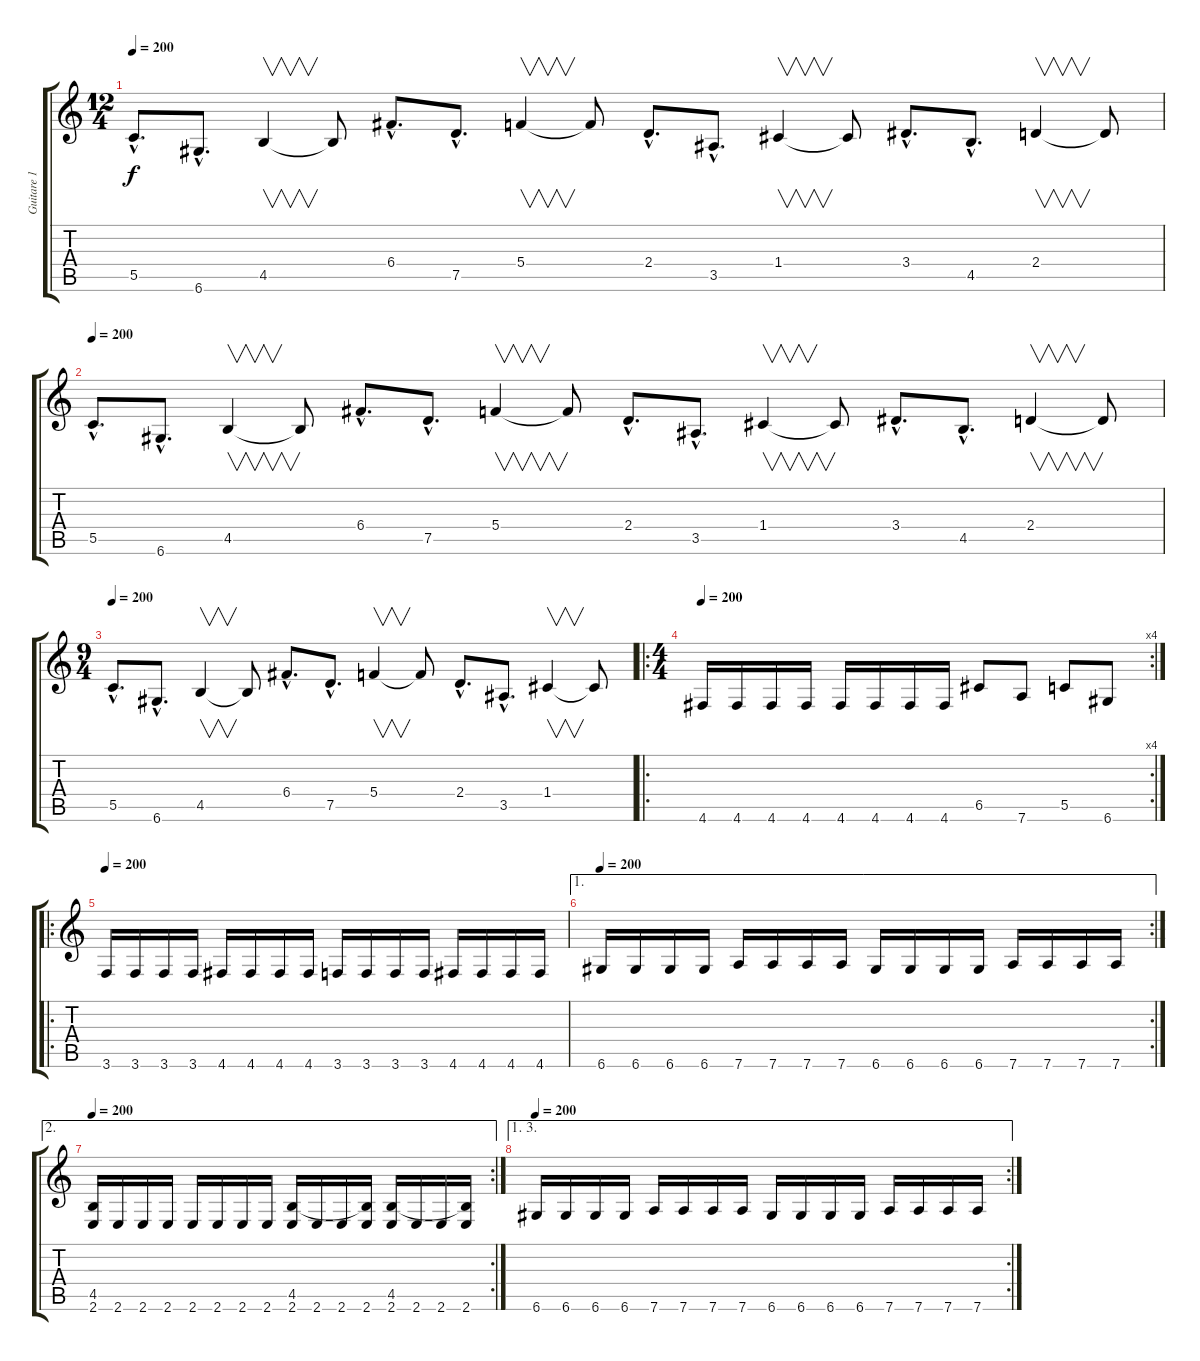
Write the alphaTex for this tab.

\track ("Guitare 1" "Guitare 1") {instrument distortionguitar}
\staff {score tabs}
\tuning (D4 A3 F3 C3 G2 D2) {hide}
\ts (12 4)
\tempo 220
\tempo 200
\clef g2
\ks c
5.5{hac}.8{d dy f} 6.6{hac}.8{d} 4.5.4{v} 4.5{t}.8 6.4{hac}.8{d} 7.5{hac}.8{d} 5.4.4{v} 5.4{t}.8 2.4{hac}.8{d} 3.5{hac}.8{d} 1.4.4{v} 1.4{t}.8 3.4{hac}.8{d} 4.5{hac}.8{d} 2.4.4{v} 2.4{t}.8 |
\tempo 220
\tempo 200
5.5{hac}.8{d} 6.6{hac}.8{d} 4.5.4{v} 4.5{t}.8 6.4{hac}.8{d} 7.5{hac}.8{d} 5.4.4{v} 5.4{t}.8 2.4{hac}.8{d} 3.5{hac}.8{d} 1.4.4{v} 1.4{t}.8 3.4{hac}.8{d} 4.5{hac}.8{d} 2.4.4{v} 2.4{t}.8 |
\ts (9 4)
\tempo 200
5.5{hac}.8{d} 6.6{hac}.8{d} 4.5.4{v} 4.5{t}.8 6.4{hac}.8{d} 7.5{hac}.8{d} 5.4.4{v} 5.4{t}.8 2.4{hac}.8{d} 3.5{hac}.8{d} 1.4.4{v} 1.4{t}.8 |
\ro
\rc 4
\ts (4 4)
\tempo 200
4.6.16 4.6.16 4.6.16 4.6.16 4.6.16 4.6.16 4.6.16 4.6.16 6.5.8 7.6.8 5.5.8 6.6.8 |
\ro
\tempo 200
3.6.16 3.6.16 3.6.16 3.6.16 4.6.16 4.6.16 4.6.16 4.6.16 3.6.16 3.6.16 3.6.16 3.6.16 4.6.16 4.6.16 4.6.16 4.6.16 |
\ae 1
\rc 2
\tempo 200
6.6.16 6.6.16 6.6.16 6.6.16 7.6.16 7.6.16 7.6.16 7.6.16 6.6.16 6.6.16 6.6.16 6.6.16 7.6.16 7.6.16 7.6.16 7.6.16 |
\ae 2
\rc 2
\tempo 200
(4.5 2.6).16 2.6.16 2.6.16 2.6.16 2.6.16 2.6.16 2.6.16 2.6.16 (4.5 2.6).16 2.6.16 2.6.16 (4.5{t} 2.6).16 (4.5 2.6).16 2.6.16 2.6.16 (4.5{t} 2.6).16 |
\ae (1 3)
\rc 2
\tempo 200
6.6.16 6.6.16 6.6.16 6.6.16 7.6.16 7.6.16 7.6.16 7.6.16 6.6.16 6.6.16 6.6.16 6.6.16 7.6.16 7.6.16 7.6.16 7.6.16
